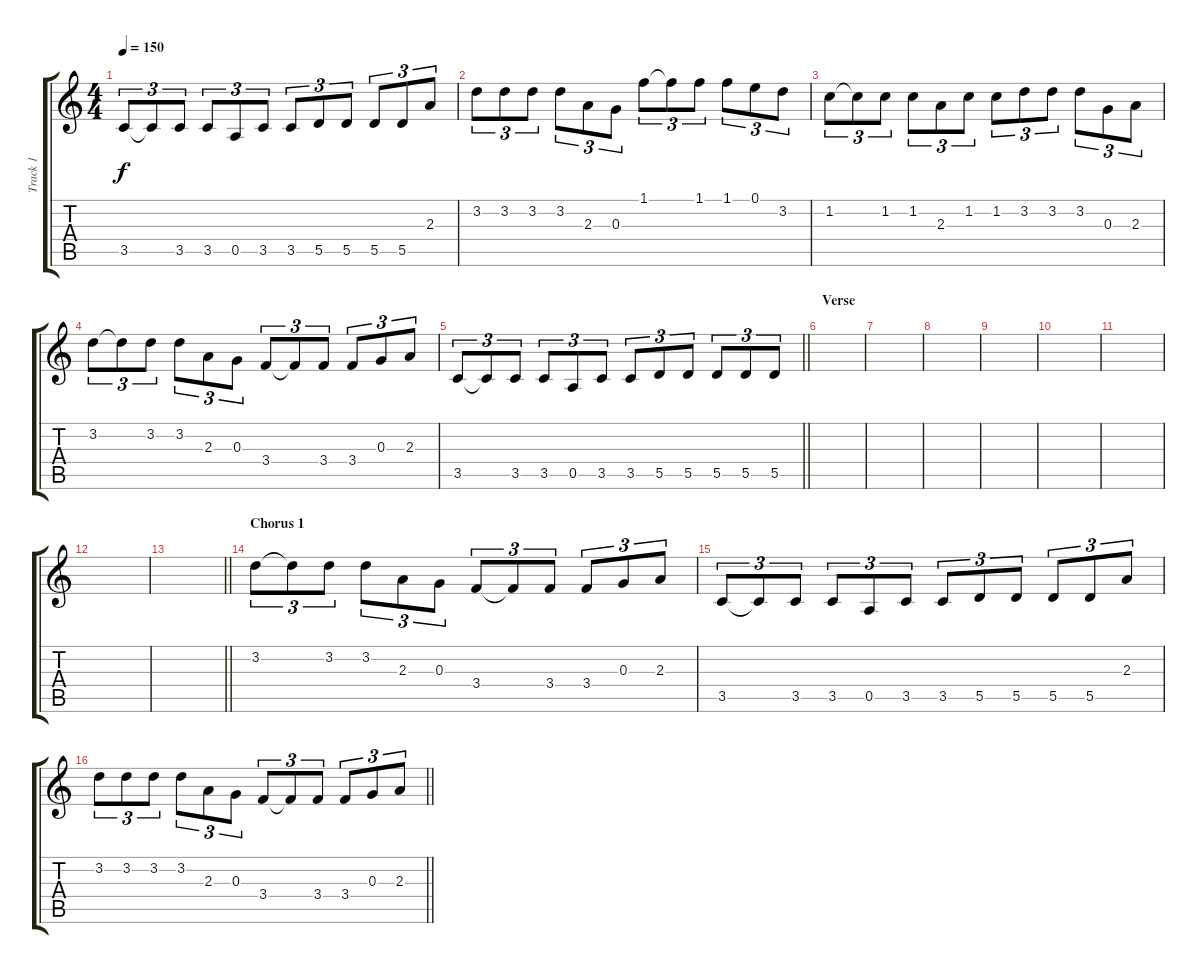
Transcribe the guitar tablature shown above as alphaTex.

\track ("Track 1" "Track 1") {instrument banjo}
\staff {score tabs}
\tuning (E4 B3 G3 D3 A2 E2) {hide}
\displaytranspose 12
\ts (4 4)
\tempo 150
\clef g2
\ks c
3.5.8{tu (3 2) dy f} 3.5{t}.8{tu (3 2)} 3.5.8{tu (3 2)} 3.5.8{tu (3 2)} 0.5.8{tu (3 2)} 3.5.8{tu (3 2)} 3.5.8{tu (3 2)} 5.5.8{tu (3 2)} 5.5.8{tu (3 2)} 5.5.8{tu (3 2)} 5.5.8{tu (3 2)} 2.3.8{tu (3 2)} |
3.2.8{tu (3 2)} 3.2.8{tu (3 2)} 3.2.8{tu (3 2)} 3.2.8{tu (3 2)} 2.3.8{tu (3 2)} 0.3.8{tu (3 2)} 1.1.8{tu (3 2)} 1.1{t}.8{tu (3 2)} 1.1.8{tu (3 2)} 1.1.8{tu (3 2)} 0.1.8{tu (3 2)} 3.2.8{tu (3 2)} |
1.2.8{tu (3 2)} 1.2{t}.8{tu (3 2)} 1.2.8{tu (3 2)} 1.2.8{tu (3 2)} 2.3.8{tu (3 2)} 1.2.8{tu (3 2)} 1.2.8{tu (3 2)} 3.2.8{tu (3 2)} 3.2.8{tu (3 2)} 3.2.8{tu (3 2)} 0.3.8{tu (3 2)} 2.3.8{tu (3 2)} |
3.2.8{tu (3 2)} 3.2{t}.8{tu (3 2)} 3.2.8{tu (3 2)} 3.2.8{tu (3 2)} 2.3.8{tu (3 2)} 0.3.8{tu (3 2)} 3.4.8{tu (3 2)} 3.4{t}.8{tu (3 2)} 3.4.8{tu (3 2)} 3.4.8{tu (3 2)} 0.3.8{tu (3 2)} 2.3.8{tu (3 2)} |
\barLineRight lightlight
3.5.8{tu (3 2)} 3.5{t}.8{tu (3 2)} 3.5.8{tu (3 2)} 3.5.8{tu (3 2)} 0.5.8{tu (3 2)} 3.5.8{tu (3 2)} 3.5.8{tu (3 2)} 5.5.8{tu (3 2)} 5.5.8{tu (3 2)} 5.5.8{tu (3 2)} 5.5.8{tu (3 2)} 5.5.8{tu (3 2)} |
\section ("" "Verse")
|
|
|
|
|
|
|
\barLineRight lightlight
|
\section ("" "Chorus 1")
3.2.8{tu (3 2)} 3.2{t}.8{tu (3 2)} 3.2.8{tu (3 2)} 3.2.8{tu (3 2)} 2.3.8{tu (3 2)} 0.3.8{tu (3 2)} 3.4.8{tu (3 2)} 3.4{t}.8{tu (3 2)} 3.4.8{tu (3 2)} 3.4.8{tu (3 2)} 0.3.8{tu (3 2)} 2.3.8{tu (3 2)} |
3.5.8{tu (3 2)} 3.5{t}.8{tu (3 2)} 3.5.8{tu (3 2)} 3.5.8{tu (3 2)} 0.5.8{tu (3 2)} 3.5.8{tu (3 2)} 3.5.8{tu (3 2)} 5.5.8{tu (3 2)} 5.5.8{tu (3 2)} 5.5.8{tu (3 2)} 5.5.8{tu (3 2)} 2.3.8{tu (3 2)} |
\barLineRight lightlight
3.2.8{tu (3 2)} 3.2.8{tu (3 2)} 3.2.8{tu (3 2)} 3.2.8{tu (3 2)} 2.3.8{tu (3 2)} 0.3.8{tu (3 2)} 3.4.8{tu (3 2)} 3.4{t}.8{tu (3 2)} 3.4.8{tu (3 2)} 3.4.8{tu (3 2)} 0.3.8{tu (3 2)} 2.3.8{tu (3 2)}
